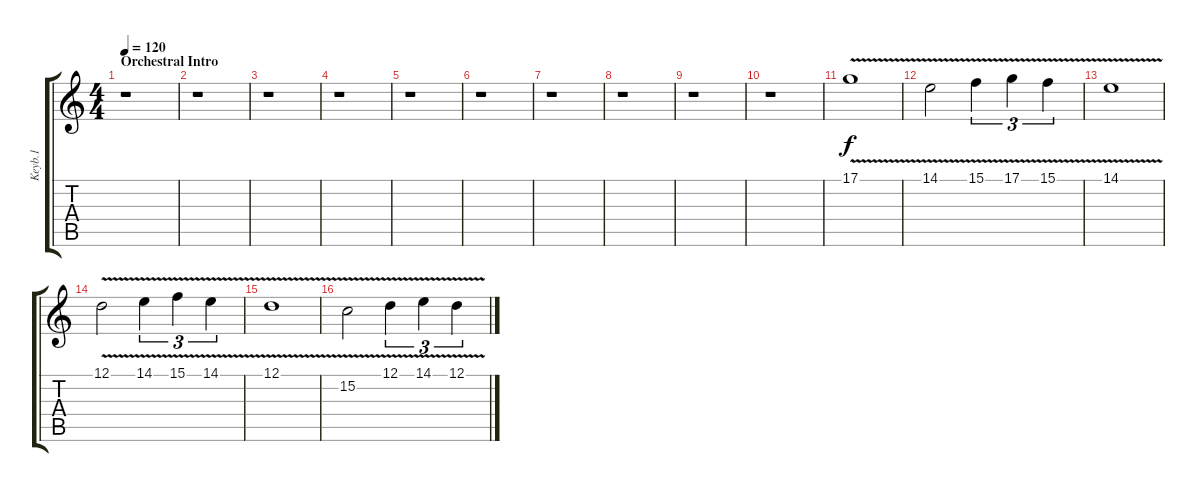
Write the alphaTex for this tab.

\track ("Keyb.1" "Keyb.1") {instrument tremolostrings}
\staff {score tabs}
\tuning (D4 A3 F3 C3 G2 D2) {hide}
\ts (4 4)
\section ("" "Orchestral Intro")
\tempo 120
\clef g2
\ks c
r.1{dy f instrument tremolostrings} |
r.1 |
r.1 |
r.1 |
r.1 |
r.1 |
r.1 |
r.1 |
r.1 |
r.1 |
17.1{v}.1{volume 16 instrument violin} |
14.1{v}.2 15.1{v}.4{tu (3 2)} 17.1{v}.4{tu (3 2)} 15.1{v}.4{tu (3 2)} |
14.1{v}.1 |
12.1{v}.2 14.1{v}.4{tu (3 2)} 15.1{v}.4{tu (3 2)} 14.1{v}.4{tu (3 2)} |
12.1{v}.1 |
15.2{v}.2 12.1{v}.4{tu (3 2)} 14.1{v}.4{tu (3 2)} 12.1{v}.4{tu (3 2)}
